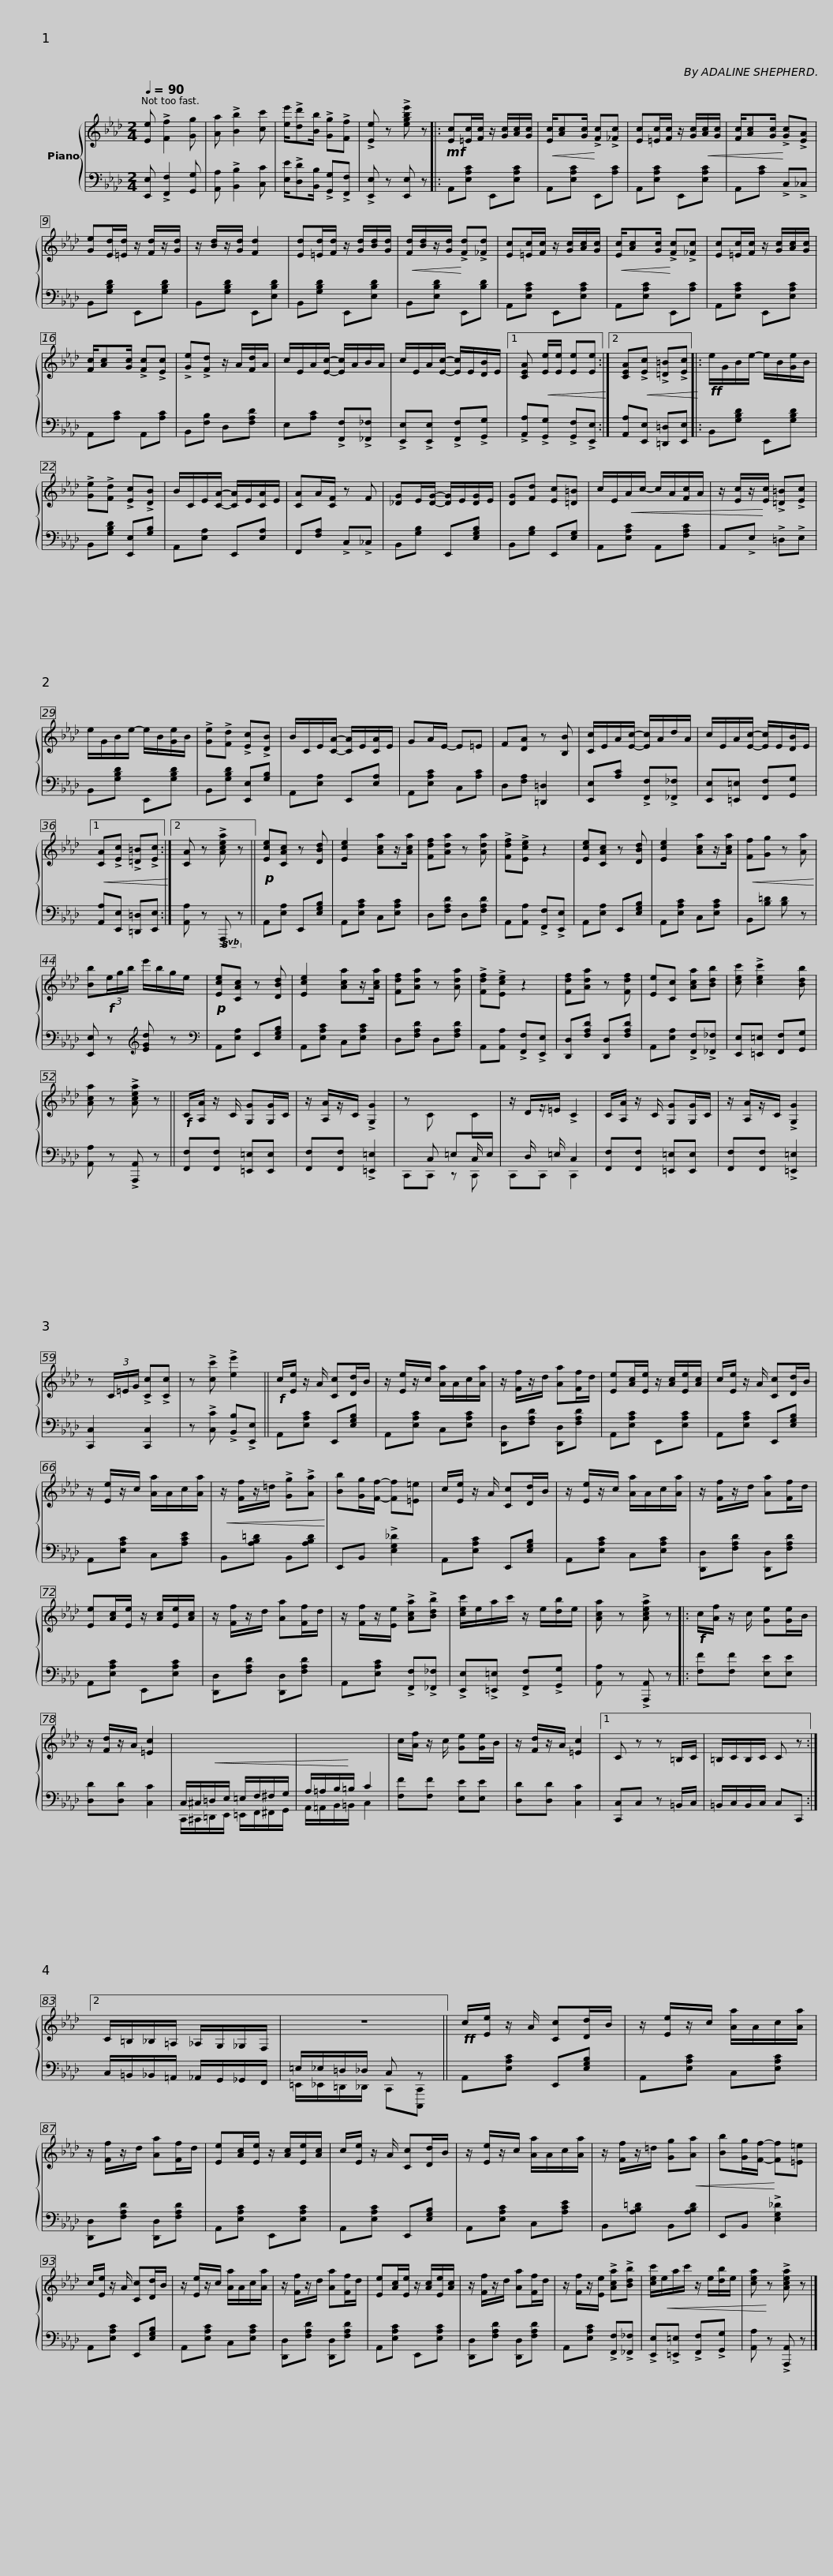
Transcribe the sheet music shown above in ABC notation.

X:1
%%score { 1 | ( 2 3 ) }
L:1/8
Q:1/4=90
M:2/4
I:linebreak $
K:Ab
V:1 treble
V:2 bass
V:3 bass
V:1
 [Ee] !>![Ff]2 [Gg] | [Aa] !>![Bb]2 [cc'] | [ee']/!>![dd'][Bb]/ !>![Gg]!>![Ff] | !>![Ee] z !>![egbe'] z |:$!mf! [Ec][=Ec]/[Fc]/ z/ [Gc]/[Ac]/[Gc]/ | %5
!<(! [Ec]/[Ac][Gc]/!<)! !>![Fc]!>![_Fc] | [Ec][=Ec]/[Fc]/ z/ [Gc]/!<(![Ac]/[Gc]/ | [Fc]/[Ac][Gc]/!<)! !>![Gc]!>![EA] |$ [Ge][Ed]/[=Ed]/ z/ [Fd]/z/[Gd]/ | z/ [Bd]/z/[Gd]/ [Fd]2 | %10
 [Ed][=Ed]/[Fd]/ z/ [Gd]/[Bd]/[Gd]/ |!<(! [Fd]/[Bd]/z/[Gd]/!<)! !>![Fd]!>![_Fd] |$ [Ec][=Ec]/[Fc]/ z/ [Gc]/[Ac]/[Gc]/ |!<(! [Ec]/[Ac][Gc]/!<)! !>![Fc]!>![_Fc] | [Ec][=Ec]/[Fc]/ z/ [Gc]/[Ac]/[Gc]/ | %15
 [Fc]/[Ac][Gc]/ !>![Fc]!>![Ec] |$ !>![Ge]!>![Fd] z/ A/[Fd]/A/ | c/E/A/[Ec]/- [Ec]/A/B/A/ | c/E/A/[Ec]/- [Ec]/E/[DB]/E/ |1 [CEA]!<(! [Ee]/[Ee]/ [Ee][Ee]!<)! :|2 %20
 [CEA]!<(!!>![Ec] !>![=D=B]!>![Ec]!<)! |:$!ff! e/G/B/e/- e/B/[Ge]/B/ | !>![Ge]!>![Fd] !>![Ec]!>![DB] | B/C/E/[CA]/- [CA]/E/[CA]/E/ | [CA]A/[CF]/ z F |$ %25
 [_DG]E/[DG]/- [DG]/E/[DG]/E/ | [DG][Fd] [Ec][=D=B] | c/E/!<(!A/c/- c/A/[Fc]/A/ | z/ [Ec]/z/!<)![Ec]/ !>![=D=B]!>![Ec] |$ e/G/B/e/- e/B/[Ge]/B/ | %30
 !>![Ge]!>![Fd] !>![Ec]!>![DB] | B/C/E/[CA]/- [CA]/E/[CA]/E/ | GA/E/- E=E |$ F[DA] z [B,B] | [Cc]/E/A/[Ec]/- [Ec]/A/d/A/ | %35
 c/E/A/[Ec]/- [Ec]/E/[DB]/E/ |1!<(! [CA]!>![Ec] !>![=D=B]!>![Ec]!<)! :|2 [CA] z !>![Acea] z ||$!p! [Ece][CAc] z [DBd] | [Ece]2 [Aca]z/[Aca]/ | %40
 [Fdf][Ada] z [Ada] | !>![Fdf]!>![Ece] z2 | [Ece][CAc] z [DBd] |$ [Ece]2 [Aca]z/[Aca]/ |!<(! [Ff][Gg] z [Aa]!<)! | %45
 [Bb]!f!(3e/g/b/ e'/b/g/e/ |!p! [Ece][CAc] z [DBd] | [Ece]2 [Aca]z/[Aca]/ |$ [Fdf][Ada] z [Ada] | !>![Fdf]!>![Ece] z2 | %50
 [Fdf][Ada] z [Fdf] | [Ee][Cc] [Aca][Bdb] | [cec'] !>![cec']2 [Bdb] | [Aca] z !>![Acea] z ||$!f! C/[A,A]/ z/ C/ [G,G][G,G]/C/ | %55
 z/ [A,A]/z/C/ !>![G,G]2 | z C[I:staff +1] =E,[I:staff -1]C/[I:staff +1]E,/ |[I:staff -1] z/ D/z/=E/ !>!C2 |$ C/[A,A]/ z/ C/ [G,G][G,G]/C/ | z/ [A,A]/z/C/ !>![G,G]2 | %60
 z (3C/=E/G/ !>![Cc]!>![Cc] | z !>![cc'] !>![ee']2 ||$!f! c/[Ee]/ z/ A/ [Cc][Dd]/B/ | z/ [Ee]/z/c/ [Aa]/A/c/[Aa]/ | z/ [Ff]/z/d/ [Aa][Ff]/d/ | %65
 [Ee][Ac]/[Ee]/ z/ [Ac]/[Ee]/[Ac]/ |$ c/[Ee]/ z/ A/ [Cc][Dd]/B/ | z/ [Ee]/z/c/ [Aa]/A/c/[Aa]/ |!<(! z/ [Ff]/z/=d/ !>![Gg]!>![Aa]!<)! | [Bb][Gg]/[Ff]/- [Ff][=E=e] |$ %70
 c/[Ee]/ z/ A/ [Cc][Dd]/B/ | z/ [Ee]/z/c/ [Aa]/A/c/[Aa]/ | z/ [Ff]/z/d/ [Aa][Ff]/d/ | [Ee][Ac]/[Ee]/ z/ [Ac]/[Ee]/[Ac]/ |$ z/ [Ff]/z/d/ [Aa][Ff]/d/ | %75
 z/ [Ff]/z/[Ee]/ !>![Aca]!>![Bdb] | [cec']/e/a/c'/ z/ e/[db]/e/ | [Aca] z !>![Acea] z |:$!f! c/[Af]/ z/ c/ [Ge][Ge]/B/ | z/ [Fd]/z/A/ [=Ec]2 | %80
 x4 | x4 | c/[Af]/ z/ c/ [Ge][Ge]/B/ |$ z/ [Fd]/z/A/ [=Ec]2 |1 C z z =B,/C/ | %85
 =B,/C/B,/C/ C z :|2 C/=B,/_B,/=A,/ _A,/G,/_G,/F,/ | z4 ||$!ff! c/[Ee]/ z/ A/ [Cc][Dd]/B/ | z/ [Ee]/z/c/ [Aa]/A/c/[Aa]/ | %90
 z/ [Ff]/z/d/ [Aa][Ff]/d/ | [Ee][Ac]/[Ee]/ z/ [Ac]/[Ee]/[Ac]/ |$ c/[Ee]/ z/ A/ [Cc][Dd]/B/ | z/ [Ee]/z/c/ [Aa]/A/c/[Aa]/ | z/ [Ff]/z/=d/ [Gg]!<(![Aa] | %95
 [Bb][Gg]/[Ff]/-!<)! [Ff][=E=e] |$ c/[Ee]/ z/ A/ [Cc][Dd]/B/ | z/ [Ee]/z/c/ [Aa]/A/c/[Aa]/ | z/ [Ff]/z/d/ [Aa][Ff]/d/ | [Ee][Ac]/[Ee]/ z/ [Ac]/[Ee]/[Ac]/ |$ %100
 z/ [Ff]/z/d/ [Aa][Ff]/d/ | z/ [Ff]/z/[Ee]/ !>![Aca]!>![Bdb] | [cec']/!<(!e/a/c'/ z/ e/[db]/e/ | [cea]!<)! z !>![Acea] z |] %104
V:2
 [E,,E,] !>![F,,F,]2 [G,,G,] | [A,,A,] !>![B,,B,]2 [C,C] | [E,E]/!>![D,D][B,,B,]/ !>![G,,G,]!>![F,,F,] | !>![E,,E,] z [E,,E,] z |:$ A,,[E,A,C] E,,[E,A,C] | %5
 A,,[E,A,C] E,,[A,C] | A,,[E,A,C] E,,[E,A,C] | A,,[A,C] !>!C,!>!_C, |$ B,,[G,B,D] E,,[G,B,D] | B,,[G,B,D] E,,[E,B,D] | %10
 B,,[G,B,D] E,,[E,B,D] | B,,[E,B,D] E,,[B,D] |$ A,,[E,A,C] E,,[E,A,C] | A,,[E,A,C] E,,[A,C] | A,,[E,A,C] E,,[E,A,C] | %15
 A,,[A,C] A,,[A,C] |$ B,,[F,B,] D,[F,A,D] | E,[A,C] !>![F,,F,]!>![_F,,_F,] | !>![E,,E,]!>![E,,E,] !>![F,,F,]!>![G,,G,] |1 !>![A,,A,]!>![G,,G,] !>![G,,F,]!>![E,,E,] :|2 %20
 [A,,A,][E,,E,] [=D,,=D,][E,,E,] |:$ B,,[G,B,D] E,,[G,B,D] | B,,[G,B,D] [E,,E,][G,B,] | A,,[E,A,] E,,[E,A,] | F,,[F,A,] !>!C,!>!_C, |$ %25
 B,,[G,B,] E,,[E,G,B,] | B,,[G,B,] E,,[E,G,] | A,,[E,A,C] A,,[F,A,C] | A,,!>!E, !>!=D,!>!E, |$ B,,[G,B,D] E,,[G,B,D] | %30
 B,,[G,B,D] [E,,E,][G,B,] | A,,[E,A,] E,,[E,A,] | A,,[E,A,C] C,[A,C] |$ D,[F,A,] [=D,,=D,]2 | [E,,E,][A,C] !>![F,,F,]!>![_F,,_F,] | %35
 [E,,E,][=E,,=E,] [F,,F,][G,,G,] |1 [A,,A,][E,,E,] [=D,,=D,][E,,E,] :|2 [A,,A,] z!8vb(! !>!A,,,!8vb)! z ||$ A,,[E,A,] E,,[E,G,B,] | A,,[E,A,C] C,[E,A,C] | %40
 D,[F,A,D] D,[F,A,D] | A,,[A,,A,] !>![F,,F,]!>![E,,E,] | A,,[E,A,] E,,[E,G,B,] |$ A,,[E,A,C] C,[E,A,C] | B,,[B,=D] [B,D] z | %45
 [E,,E,] z[K:treble] [EGd] z |[K:bass] A,,[E,A,] E,,[E,G,B,] | A,,[E,A,C] C,[E,A,C] |$ D,[F,A,D] D,[F,A,D] | A,,[A,,A,] !>![F,,F,]!>![E,,E,] | %50
 [D,,D,][F,A,D] [D,,D,][F,A,D] | A,,[E,A,] !>![F,,F,]!>![_F,,_F,] | [E,,E,][=E,,=E,] [F,,F,][G,,G,] | [A,,A,] z !>![A,,,A,,] z ||$ [F,,F,][F,,F,] [=E,,=E,][E,,E,] | %55
 [F,,F,][F,,F,] !>![=E,,=E,]2 | x C, x C,/ x/ | x/ D,/ x/ =E,/ C,2 |$ [F,,F,][F,,F,] [=E,,=E,][E,,E,] | [F,,F,][F,,F,] !>![=E,,=E,]2 | %60
 [C,,C,]2 [C,,C,]2 | z !>![C,C] !>![B,,B,]!>![E,,E,] ||$ A,,[E,A,C] E,,[E,G,B,] | A,,[E,A,C] C,[E,A,C] | [D,,D,][F,A,D] [D,,D,][F,A,D] | %65
 A,,[E,A,C] E,,[E,A,C] |$ A,,[E,A,C] E,,[E,G,B,] | A,,[E,A,C] C,[A,CE] | B,,[A,B,=D] B,,[A,B,D] | E,,B,, !>![E,G,_D]2 |$ %70
 A,,[E,A,C] E,,[E,G,B,] | A,,[E,A,C] C,[E,A,C] | [D,,D,][F,A,D] [D,,D,][F,A,D] | A,,[E,A,C] E,,[E,A,C] |$ [D,,D,][F,A,D] [D,,D,][F,A,D] | %75
 A,,[E,A,C] !>![F,,F,]!>![_F,,_F,] | !>![E,,E,]!>![=E,,=E,] !>![F,,F,]!>![G,,G,] | [A,,A,] z !>![A,,,A,,] z |:$ [F,F][F,F] [E,E][E,E] | [D,D][D,D] [C,C]2 | %80
 C,/^C,/!<(!=D,/E,/ =E,/F,/^F,/G,/ | A,/=A,/B,/!<)!=B,/ C2 | [F,F][F,F] [E,E][E,E] |$ [D,D][D,D] [C,C]2 |1 [C,,C,]C, z =B,,/C,/ | %85
 =B,,/C,/B,,/C,/ C,C,, :|2 C,/=B,,/_B,,/=A,,/ _A,,/G,,/_G,,/F,,/ | =E,/_E,/=D,/_D,/ C, z ||$ A,,[E,A,C] E,,[E,G,B,] | A,,[E,A,C] C,[E,A,C] | %90
 [D,,D,][F,A,D] [D,,D,][F,A,D] | A,,[E,A,C] E,,[E,A,C] |$ A,,[E,A,C] E,,[E,G,B,] | A,,[E,A,C] C,[A,CE] | B,,[A,B,=D] B,,[A,B,D] | %95
 E,,B,, !>![E,G,_D]2 |$ A,,[E,A,C] E,,[E,G,B,] | A,,[E,A,C] C,[E,A,C] | [D,,D,][F,A,D] [D,,D,][F,A,D] | A,,[E,A,C] E,,[E,A,C] |$ %100
 [D,,D,][F,A,D] [D,,D,][F,A,D] | A,,[E,A,C] !>![F,,F,]!>![_F,,_F,] | !>![E,,E,]!>![=E,,=E,] !>![F,,F,]!>![G,,G,] | [A,,A,] z !>![A,,,A,,] z |] %104
V:3
 x4 | x4 | x4 | x4 |:$ x4 | %5
 x4 | x4 | x4 |$ x4 | x4 | %10
 x4 | x4 |$ x4 | x4 | x4 | %15
 x4 |$ x4 | x4 | x4 |1 x4 :|2 %20
 x4 |:$ x4 | x4 | x4 | x4 |$ %25
 x4 | x4 | x4 | x4 |$ x4 | %30
 x4 | x4 | x4 |$ x4 | x4 | %35
 x4 |1 x4 :|2 x2!8vb(! x!8vb)! x ||$ x4 | x4 | %40
 x4 | x4 | x4 |$ x4 | x4 | %45
 x2[K:treble] x2 |[K:bass] x4 | x4 |$ x4 | x4 | %50
 x4 | x4 | x4 | x4 ||$ x4 | %55
 x4 | C,,C,, z C,, | C,,C,, C,,2 |$ x4 | x4 | %60
 x4 | x4 ||$ x4 | x4 | x4 | %65
 x4 |$ x4 | x4 | x4 | x4 |$ %70
 x4 | x4 | x4 | x4 |$ x4 | %75
 x4 | x4 | x4 |:$ x4 | x4 | %80
 C,,/^C,,/=D,,/E,,/ =E,,/F,,/^F,,/G,,/ | A,,/=A,,/B,,/=B,,/ C,2 | x4 |$ x4 |1 x4 | %85
 x4 :|2 x4 | =E,,/_E,,/=D,,/_D,,/ C,,[C,,,C,,] ||$ x4 | x4 | %90
 x4 | x4 |$ x4 | x4 | x4 | %95
 x4 |$ x4 | x4 | x4 | x4 |$ %100
 x4 | x4 | x4 | x4 |] %104
